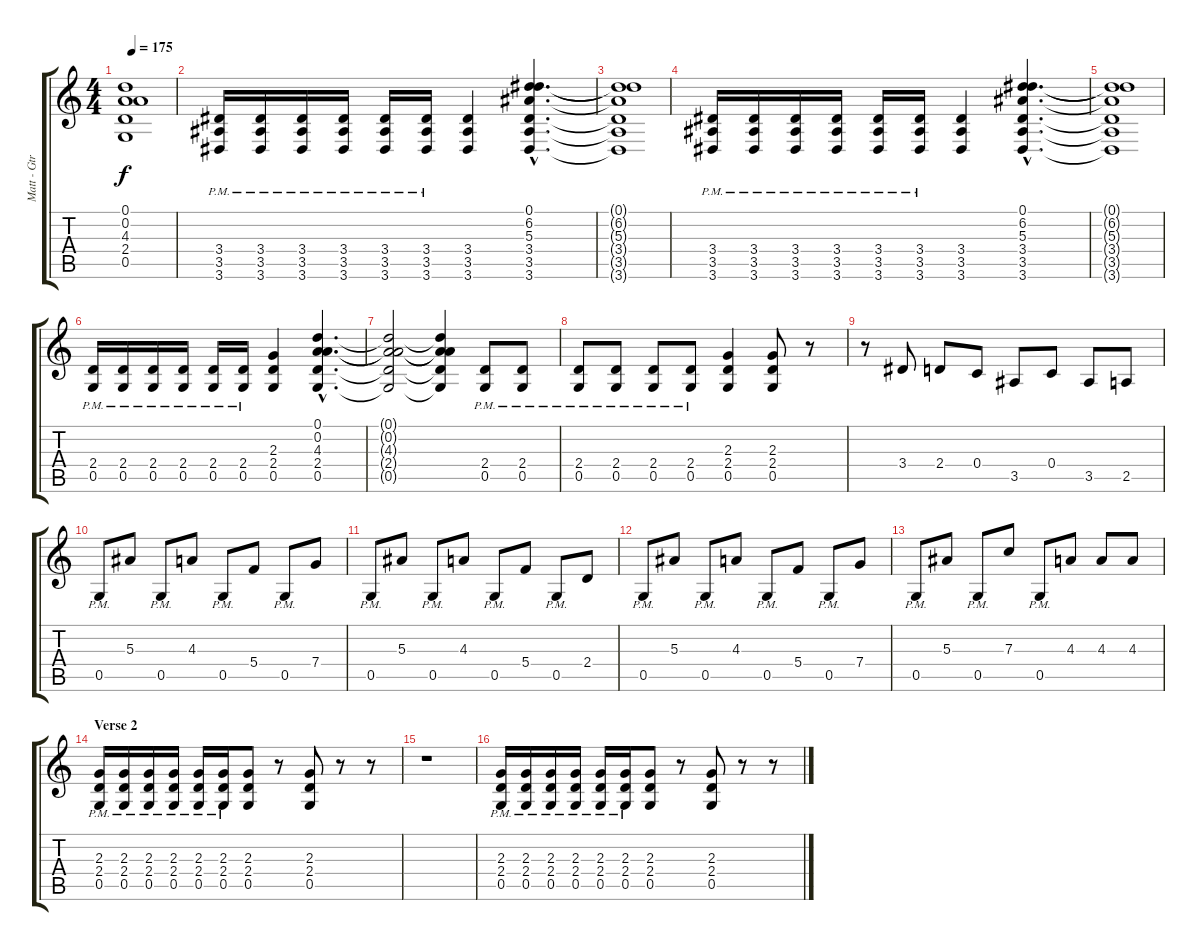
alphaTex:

\track ("Matt - Gtr. 1" "Matt - Gtr") {instrument distortionguitar}
\staff {score tabs}
\tuning (D4 A3 F3 C3 G2 C2) {hide}
\ts (4 4)
\tempo 175
\clef g2
\ks c
(0.1{t} 0.2{t} 4.3{t} 2.4{t} 0.5{t}).1{dy f} |
(3.4{pm} 3.5{pm} 3.6{pm}).16 (3.4{pm} 3.5{pm} 3.6{pm}).16 (3.4{pm} 3.5{pm} 3.6{pm}).16 (3.4{pm} 3.5{pm} 3.6{pm}).16 (3.4{pm} 3.5{pm} 3.6{pm}).16 (3.4{pm} 3.5{pm} 3.6{pm}).16 (3.4 3.5 3.6).4 (0.1{hac} 6.2{hac} 5.3{hac} 3.4{hac} 3.5{hac} 3.6{hac}).4{d} |
(0.1{t} 6.2{t} 5.3{t} 3.4{t} 3.5{t} 3.6{t}).1 |
(3.4{pm} 3.5{pm} 3.6{pm}).16 (3.4{pm} 3.5{pm} 3.6{pm}).16 (3.4{pm} 3.5{pm} 3.6{pm}).16 (3.4{pm} 3.5{pm} 3.6{pm}).16 (3.4{pm} 3.5{pm} 3.6{pm}).16 (3.4{pm} 3.5{pm} 3.6{pm}).16 (3.4 3.5 3.6).4 (0.1{hac} 6.2{hac} 5.3{hac} 3.4{hac} 3.5{hac} 3.6{hac}).4{d} |
(0.1{t} 6.2{t} 5.3{t} 3.4{t} 3.5{t} 3.6{t}).1 |
(2.4{pm} 0.5{pm}).16 (2.4{pm} 0.5{pm}).16 (2.4{pm} 0.5{pm}).16 (2.4{pm} 0.5{pm}).16 (2.4{pm} 0.5{pm}).16 (2.4{pm} 0.5{pm}).16 (2.3 2.4 0.5).4 (0.1{hac} 0.2{hac} 4.3{hac} 2.4{hac} 0.5{hac}).4{d} |
(0.1{t} 0.2{t} 4.3{t} 2.4{t} 0.5{t}).2 (0.1{t} 0.2{t} 4.3{t} 2.4{t} 0.5{t}).4 (2.4{pm} 0.5{pm}).8 (2.4{pm} 0.5{pm}).8 |
(2.4{pm} 0.5{pm}).8 (2.4{pm} 0.5{pm}).8 (2.4{pm} 0.5{pm}).8 (2.4{pm} 0.5{pm}).8 (2.3 2.4 0.5).4 (2.3 2.4 0.5).8 r.8 |
r.8 3.4.8 2.4.8 0.4.8 3.5.8 0.4.8 3.5.8 2.5.8 |
0.5{pm}.8 5.3.8 0.5{pm}.8 4.3.8 0.5{pm}.8 5.4.8 0.5{pm}.8 7.4.8 |
0.5{pm}.8 5.3.8 0.5{pm}.8 4.3.8 0.5{pm}.8 5.4.8 0.5{pm}.8 2.4.8 |
0.5{pm}.8 5.3.8 0.5{pm}.8 4.3.8 0.5{pm}.8 5.4.8 0.5{pm}.8 7.4.8 |
0.5{pm}.8 5.3.8 0.5{pm}.8 7.3.8 0.5{pm}.8 4.3.8 4.3.8 4.3.8 |
\section ("" "Verse 2")
(2.3{pm} 2.4{pm} 0.5{pm}).16{instrument distortionguitar} (2.3{pm} 2.4{pm} 0.5{pm}).16 (2.3{pm} 2.4{pm} 0.5{pm}).16 (2.3{pm} 2.4{pm} 0.5{pm}).16 (2.3{pm} 2.4{pm} 0.5{pm}).16 (2.3{pm} 2.4{pm} 0.5{pm}).16 (2.3 2.4 0.5).8 r.8 (2.3 2.4 0.5).8 r.8 r.8 |
r.1 |
(2.3{pm} 2.4{pm} 0.5{pm}).16 (2.3{pm} 2.4{pm} 0.5{pm}).16 (2.3{pm} 2.4{pm} 0.5{pm}).16 (2.3{pm} 2.4{pm} 0.5{pm}).16 (2.3{pm} 2.4{pm} 0.5{pm}).16 (2.3{pm} 2.4{pm} 0.5{pm}).16 (2.3 2.4 0.5).8 r.8 (2.3 2.4 0.5).8 r.8 r.8
